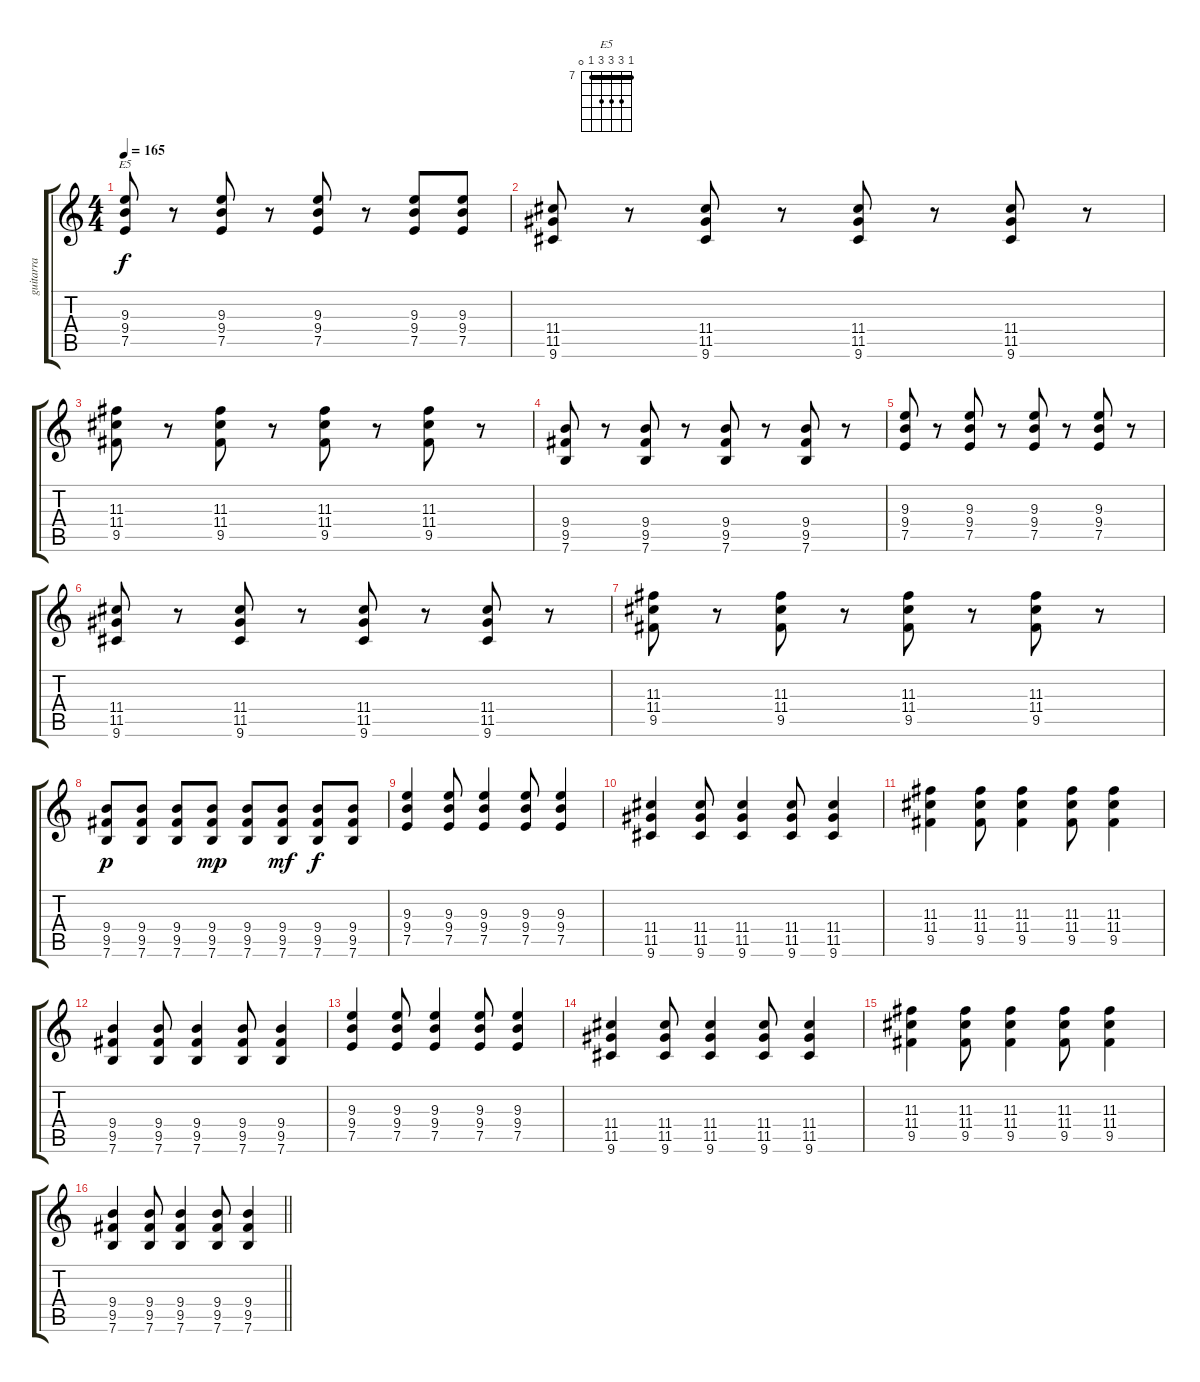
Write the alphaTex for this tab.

\track ("guitarra" "guitarra") {instrument overdrivenguitar}
\staff {score tabs}
\tuning (E4 B3 G3 D3 A2 E2) {hide}
\chord ("E5" 7 9 9 9 7 0) {firstfret 7 barre 7}
\ts (4 4)
\tempo 165
\clef g2
\ks c
(9.3 9.4 7.5).8{ch "E5" dy f} r.8 (9.3 9.4 7.5).8 r.8 (9.3 9.4 7.5).8 r.8 (9.3 9.4 7.5).8 (9.3 9.4 7.5).8 |
(11.4 11.5 9.6).8 r.8 (11.4 11.5 9.6).8 r.8 (11.4 11.5 9.6).8 r.8 (11.4 11.5 9.6).8 r.8 |
(11.3 11.4 9.5).8 r.8 (11.3 11.4 9.5).8 r.8 (11.3 11.4 9.5).8 r.8 (11.3 11.4 9.5).8 r.8 |
(9.4 9.5 7.6).8 r.8 (9.4 9.5 7.6).8 r.8 (9.4 9.5 7.6).8 r.8 (9.4 9.5 7.6).8 r.8 |
(9.3 9.4 7.5).8 r.8 (9.3 9.4 7.5).8 r.8 (9.3 9.4 7.5).8 r.8 (9.3 9.4 7.5).8 r.8 |
(11.4 11.5 9.6).8 r.8 (11.4 11.5 9.6).8 r.8 (11.4 11.5 9.6).8 r.8 (11.4 11.5 9.6).8 r.8 |
(11.3 11.4 9.5).8 r.8 (11.3 11.4 9.5).8 r.8 (11.3 11.4 9.5).8 r.8 (11.3 11.4 9.5).8 r.8 |
(9.4 9.5 7.6).8{dy p} (9.4 9.5 7.6).8 (9.4 9.5 7.6).8 (9.4 9.5 7.6).8{dy mp} (9.4 9.5 7.6).8 (9.4 9.5 7.6).8{dy mf} (9.4 9.5 7.6).8{dy f} (9.4 9.5 7.6).8 |
(9.3 9.4 7.5).4 (9.3 9.4 7.5).8 (9.3 9.4 7.5).4 (9.3 9.4 7.5).8 (9.3 9.4 7.5).4 |
(11.4 11.5 9.6).4 (11.4 11.5 9.6).8 (11.4 11.5 9.6).4 (11.4 11.5 9.6).8 (11.4 11.5 9.6).4 |
(11.3 11.4 9.5).4 (11.3 11.4 9.5).8 (11.3 11.4 9.5).4 (11.3 11.4 9.5).8 (11.3 11.4 9.5).4 |
(9.4 9.5 7.6).4 (9.4 9.5 7.6).8 (9.4 9.5 7.6).4 (9.4 9.5 7.6).8 (9.4 9.5 7.6).4 |
(9.3 9.4 7.5).4 (9.3 9.4 7.5).8 (9.3 9.4 7.5).4 (9.3 9.4 7.5).8 (9.3 9.4 7.5).4 |
(11.4 11.5 9.6).4 (11.4 11.5 9.6).8 (11.4 11.5 9.6).4 (11.4 11.5 9.6).8 (11.4 11.5 9.6).4 |
(11.3 11.4 9.5).4 (11.3 11.4 9.5).8 (11.3 11.4 9.5).4 (11.3 11.4 9.5).8 (11.3 11.4 9.5).4 |
\barLineRight lightlight
(9.4 9.5 7.6).4 (9.4 9.5 7.6).8 (9.4 9.5 7.6).4 (9.4 9.5 7.6).8 (9.4 9.5 7.6).4
